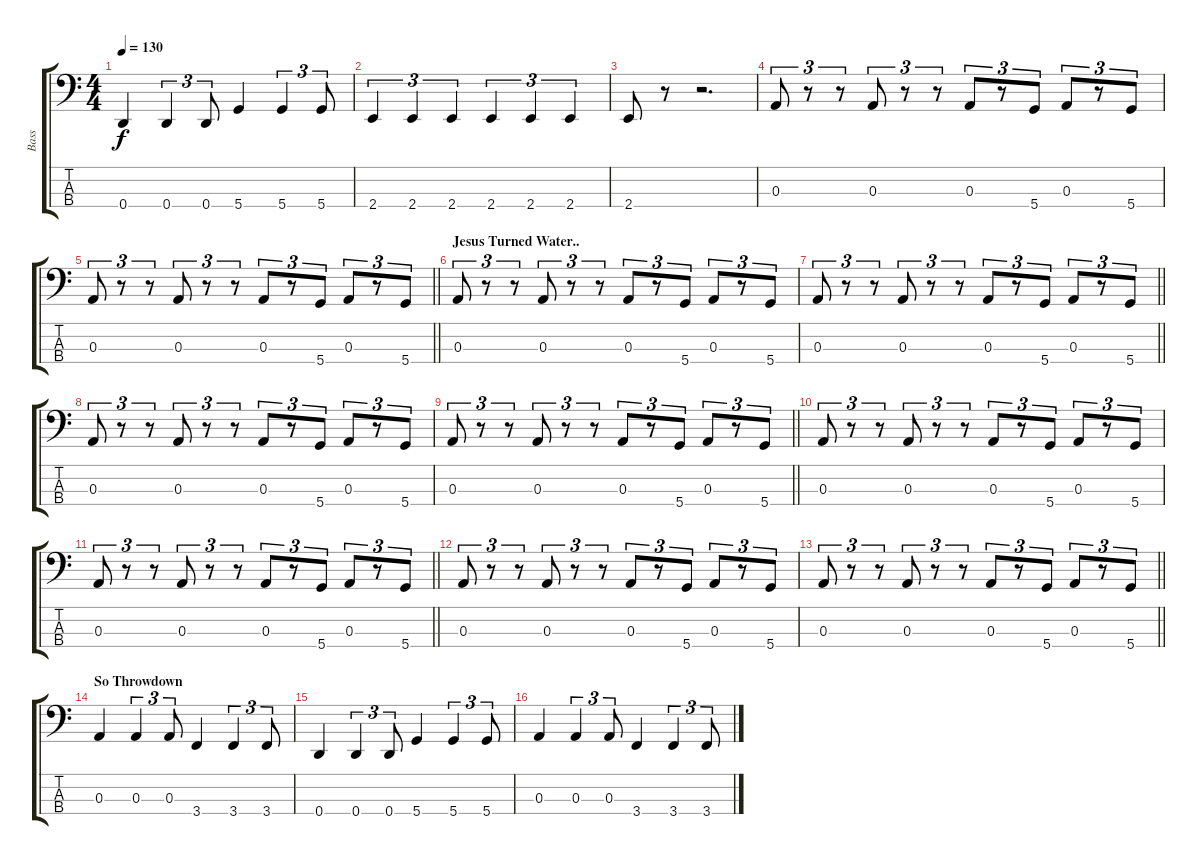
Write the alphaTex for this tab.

\track ("Bass" "Bass") {instrument electricbassfinger}
\staff {score tabs}
\tuning (G2 D2 A1 D1) {hide}
\ts (4 4)
\tempo 130
\clef f4
\ks c
0.4.4{dy f} 0.4.4{tu (3 2)} 0.4.8{tu (3 2)} 5.4.4 5.4.4{tu (3 2)} 5.4.8{tu (3 2)} |
2.4.4{tu (3 2)} 2.4.4{tu (3 2)} 2.4.4{tu (3 2)} 2.4.4{tu (3 2)} 2.4.4{tu (3 2)} 2.4.4{tu (3 2)} |
2.4.8 r.8 r.2{d} |
0.3.8{tu (3 2)} r.8{tu (3 2)} r.8{tu (3 2)} 0.3.8{tu (3 2)} r.8{tu (3 2)} r.8{tu (3 2)} 0.3.8{tu (3 2)} r.8{tu (3 2)} 5.4.8{tu (3 2)} 0.3.8{tu (3 2)} r.8{tu (3 2)} 5.4.8{tu (3 2)} |
\barLineRight lightlight
0.3.8{tu (3 2)} r.8{tu (3 2)} r.8{tu (3 2)} 0.3.8{tu (3 2)} r.8{tu (3 2)} r.8{tu (3 2)} 0.3.8{tu (3 2)} r.8{tu (3 2)} 5.4.8{tu (3 2)} 0.3.8{tu (3 2)} r.8{tu (3 2)} 5.4.8{tu (3 2)} |
\section ("" "Jesus Turned Water..")
0.3.8{tu (3 2)} r.8{tu (3 2)} r.8{tu (3 2)} 0.3.8{tu (3 2)} r.8{tu (3 2)} r.8{tu (3 2)} 0.3.8{tu (3 2)} r.8{tu (3 2)} 5.4.8{tu (3 2)} 0.3.8{tu (3 2)} r.8{tu (3 2)} 5.4.8{tu (3 2)} |
\barLineRight lightlight
0.3.8{tu (3 2)} r.8{tu (3 2)} r.8{tu (3 2)} 0.3.8{tu (3 2)} r.8{tu (3 2)} r.8{tu (3 2)} 0.3.8{tu (3 2)} r.8{tu (3 2)} 5.4.8{tu (3 2)} 0.3.8{tu (3 2)} r.8{tu (3 2)} 5.4.8{tu (3 2)} |
0.3.8{tu (3 2)} r.8{tu (3 2)} r.8{tu (3 2)} 0.3.8{tu (3 2)} r.8{tu (3 2)} r.8{tu (3 2)} 0.3.8{tu (3 2)} r.8{tu (3 2)} 5.4.8{tu (3 2)} 0.3.8{tu (3 2)} r.8{tu (3 2)} 5.4.8{tu (3 2)} |
\barLineRight lightlight
0.3.8{tu (3 2)} r.8{tu (3 2)} r.8{tu (3 2)} 0.3.8{tu (3 2)} r.8{tu (3 2)} r.8{tu (3 2)} 0.3.8{tu (3 2)} r.8{tu (3 2)} 5.4.8{tu (3 2)} 0.3.8{tu (3 2)} r.8{tu (3 2)} 5.4.8{tu (3 2)} |
0.3.8{tu (3 2)} r.8{tu (3 2)} r.8{tu (3 2)} 0.3.8{tu (3 2)} r.8{tu (3 2)} r.8{tu (3 2)} 0.3.8{tu (3 2)} r.8{tu (3 2)} 5.4.8{tu (3 2)} 0.3.8{tu (3 2)} r.8{tu (3 2)} 5.4.8{tu (3 2)} |
\barLineRight lightlight
0.3.8{tu (3 2)} r.8{tu (3 2)} r.8{tu (3 2)} 0.3.8{tu (3 2)} r.8{tu (3 2)} r.8{tu (3 2)} 0.3.8{tu (3 2)} r.8{tu (3 2)} 5.4.8{tu (3 2)} 0.3.8{tu (3 2)} r.8{tu (3 2)} 5.4.8{tu (3 2)} |
0.3.8{tu (3 2)} r.8{tu (3 2)} r.8{tu (3 2)} 0.3.8{tu (3 2)} r.8{tu (3 2)} r.8{tu (3 2)} 0.3.8{tu (3 2)} r.8{tu (3 2)} 5.4.8{tu (3 2)} 0.3.8{tu (3 2)} r.8{tu (3 2)} 5.4.8{tu (3 2)} |
\barLineRight lightlight
0.3.8{tu (3 2)} r.8{tu (3 2)} r.8{tu (3 2)} 0.3.8{tu (3 2)} r.8{tu (3 2)} r.8{tu (3 2)} 0.3.8{tu (3 2)} r.8{tu (3 2)} 5.4.8{tu (3 2)} 0.3.8{tu (3 2)} r.8{tu (3 2)} 5.4.8{tu (3 2)} |
\section ("" "So Throwdown")
0.3.4 0.3.4{tu (3 2)} 0.3.8{tu (3 2)} 3.4.4 3.4.4{tu (3 2)} 3.4.8{tu (3 2)} |
0.4.4 0.4.4{tu (3 2)} 0.4.8{tu (3 2)} 5.4.4 5.4.4{tu (3 2)} 5.4.8{tu (3 2)} |
0.3.4 0.3.4{tu (3 2)} 0.3.8{tu (3 2)} 3.4.4 3.4.4{tu (3 2)} 3.4.8{tu (3 2)}
